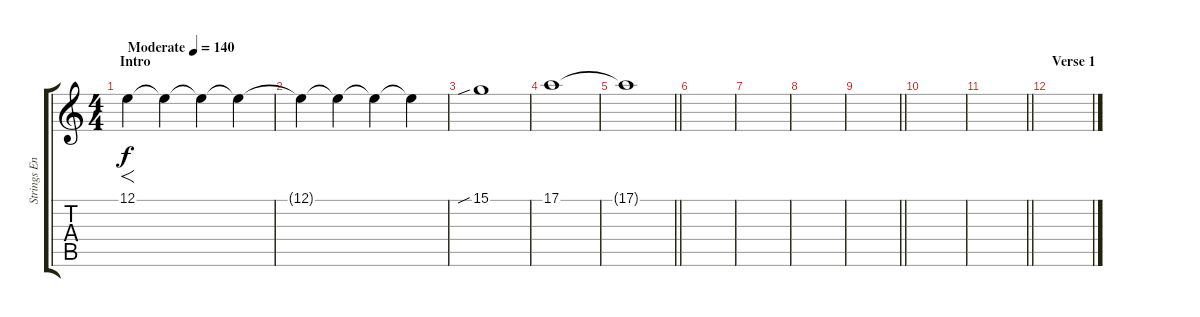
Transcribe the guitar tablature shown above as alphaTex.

\track ("Strings Ensemble" "Strings En") {instrument tremolostrings}
\staff {score tabs}
\tuning (E4 B3 G3 D3 A2 E2) {hide}
\ts (4 4)
\section ("" "Intro")
\tempo (140 "Moderate")
\clef g2
\ks c
12.1.4{f dy f volume 6 instrument tremolostrings} 12.1{t}.4{volume 7} 12.1{t}.4{volume 8} 12.1{t}.4{volume 9} |
12.1{t}.4{volume 10} 12.1{t}.4 12.1{t}.4 12.1{t}.4 |
15.1{sib}.1 |
17.1.1 |
\barLineRight lightlight
17.1{t}.1 |
|
|
|
\barLineRight lightlight
|
|
\barLineRight lightlight
|
\section ("" "Verse 1")
